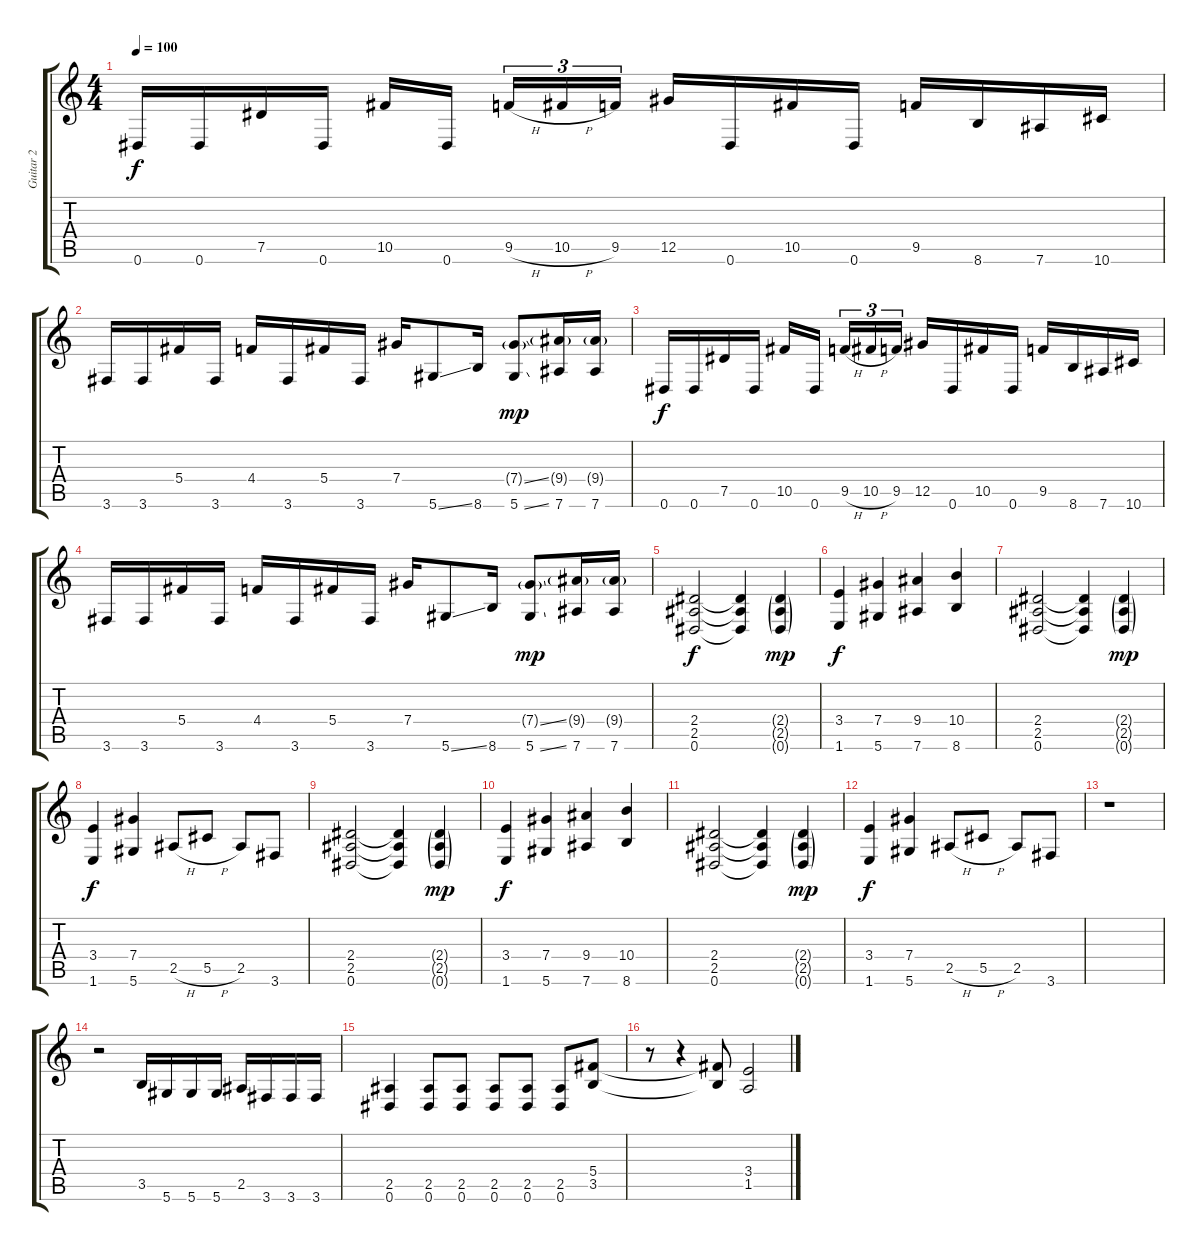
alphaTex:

\track ("Guitar 2" "Guitar 2") {instrument distortionguitar}
\staff {score tabs}
\tuning (Eb4 Bb3 Gb3 Db3 Ab2 Eb2) {hide}
\ts (4 4)
\tempo 100
\clef g2
\ks c
0.6.16{dy f} 0.6.16 7.5.16 0.6.16 10.5.16 0.6.16 9.5{h}.16{tu (3 2)} 10.5{h}.16{tu (3 2)} 9.5.16{tu (3 2)} 12.5.16 0.6.16 10.5.16 0.6.16 9.5.16 8.6.16 7.6.16 10.6.16 |
3.6.16 3.6.16 5.4.16 3.6.16 4.4.16 3.6.16 5.4.16 3.6.16 7.4.16 5.6{ss}.8 8.6.16 (7.4{ss g} 5.6{ss}).8{dy mp} (9.4{g} 7.6).16 (9.4{g} 7.6).16 |
0.6.16{dy f} 0.6.16 7.5.16 0.6.16 10.5.16 0.6.16 9.5{h}.16{tu (3 2)} 10.5{h}.16{tu (3 2)} 9.5.16{tu (3 2)} 12.5.16 0.6.16 10.5.16 0.6.16 9.5.16 8.6.16 7.6.16 10.6.16 |
3.6.16 3.6.16 5.4.16 3.6.16 4.4.16 3.6.16 5.4.16 3.6.16 7.4.16 5.6{ss}.8 8.6.16 (7.4{ss g} 5.6{ss}).8{dy mp} (9.4{g} 7.6).16 (9.4{g} 7.6).16 |
(2.4 2.5 0.6).2{dy f} (2.4{t} 2.5{t} 0.6{t}).4 (2.4{g} 2.5{g} 0.6{g}).4{dy mp} |
(3.4 1.6).4{dy f} (7.4 5.6).4 (9.4 7.6).4 (10.4 8.6).4 |
(2.4 2.5 0.6).2 (2.4{t} 2.5{t} 0.6{t}).4 (2.4{g} 2.5{g} 0.6{g}).4{dy mp} |
(3.4 1.6).4{dy f} (7.4 5.6).4 2.5{h}.8 5.5{h}.8 2.5.8 3.6.8 |
(2.4 2.5 0.6).2 (2.4{t} 2.5{t} 0.6{t}).4 (2.4{g} 2.5{g} 0.6{g}).4{dy mp} |
(3.4 1.6).4{dy f} (7.4 5.6).4 (9.4 7.6).4 (10.4 8.6).4 |
(2.4 2.5 0.6).2 (2.4{t} 2.5{t} 0.6{t}).4 (2.4{g} 2.5{g} 0.6{g}).4{dy mp} |
(3.4 1.6).4{dy f} (7.4 5.6).4 2.5{h}.8 5.5{h}.8 2.5.8 3.6.8 |
r.1 |
r.2 3.5.16 5.6.16 5.6.16 5.6.16 2.5.16 3.6.16 3.6.16 3.6.16 |
(2.5 0.6).4 (2.5 0.6).8 (2.5 0.6).8 (2.5 0.6).8 (2.5 0.6).8 (2.5 0.6).8 (5.4 3.5).8 |
r.8 r.4 (5.4{t} 3.5{t}).8 (3.4 1.5).2
